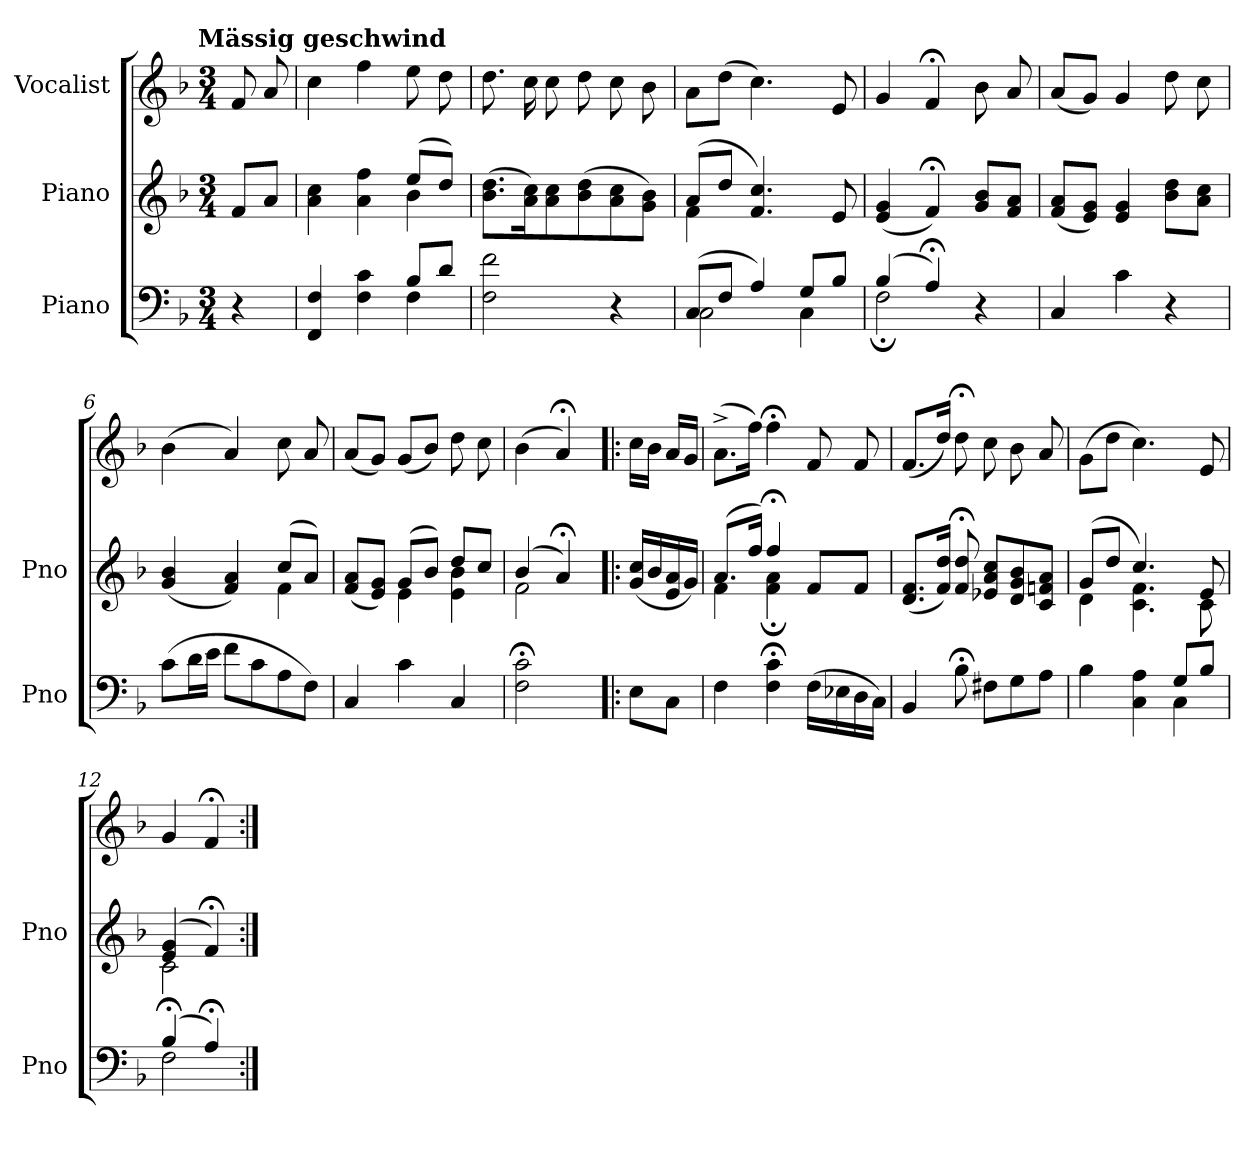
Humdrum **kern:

**kern	**kern	**kern
*part3	*part2	*part1
*staff3	*staff2	*staff1
*I"Piano	*I"Piano	*I"Vocalist
*I'Pno	*I'Pno	*
*clefF4	*clefG2	*clefG2
*k[b-]	*k[b-]	*k[b-]
*F:	*F:	*F:
!!LO:TX:omd:t=Mässig geschwind
*M3/4	*M3/4	*M3/4
*MM72	*MM72	*MM72
=	=	=
4r	8fL	8f
.	8aJ	8a
=1	=1	=1
*^	*^	*
4FF 4F	2ryy	4a 4cc	2ryy	4cc
4F 4c	.	4a 4ff	.	4ff
8B-L	4F	(8eeL	4b-	8ee
8dJ	.	8ddJ)	.	8dd
*v	*v	*	*	*
*	*v	*v	*
=2	=2	=2
2F 2f	(8.b- 8.ddL	8.dd
.	16a 16ccK)	16cc
.	8a 8cc	8cc
.	(8b- 8dd	8dd
4r	8a 8cc	8cc
.	8g 8b-J)	8b-
=3	=3	=3
*^	*^	*
(8CL	2C	(8aL	4f	8aL
8FJ	.	8ddJ	.	(8ddJ
4A)	.	4.f 4.cc)	2ryy	4.cc)
8GL	4C	.	.	.
8B-J	.	8e	.	8e
*	*	*v	*v	*
=4	=4	=4	=4
(4B-	2F;<	(4e 4g	4g
4A;<)	.	4f;<)	4f;<
4r	4ryy	8g 8b-L	8b-
.	.	8f 8aJ	8a
*v	*v	*	*
=5	=5	=5
4C	(8f 8aL	(8aL
.	8e 8gJ)	8gJ)
4c	4e 4g	4g
4r	8b- 8ddL	8dd
.	8a 8ccJ	8cc
=6	=6	=6
*	*^	*
(8cL	(4g 4b-	2ryy	(4b-
16dL	.	.	.
16eJJ	.	.	.
8fL	4f 4a)	.	4a)
8c	.	.	.
8A	(8ccL	4f	8cc
8FJ)	8aJ)	.	8a
=7	=7	=7	=7
4C	(8f 8aL	4ryy	(8aL
.	8e 8gJ)	.	8gJ)
4c	(8gL	4e	(8gL
.	8b-J)	.	8b-J)
4C	8ddL	4e 4b-	8dd
.	8ccJ	.	8cc
=8	=8	=8	=8
2F;< 2c;<	(4b-	2f	(4b-
.	4a;<)	.	4a;<)
*	*v	*v	*
=!|:	=!|:	=!|:
8EL	(16g 16ccLL	16ccLL
.	16b-	16b-JJ
8CJ	16e 16a	16aLL
.	16gJJ)	16gJJ
=9	=9	=9
*	*^	*
4F	(8.aL	4f	(8.a^L
.	16ffJk)	.	16ffJk)
4F;< 4c;<	4ff;<	4f;< 4a;<	4ff;<
(16FLL	8fL	4ryy	8f
16E-X	.	.	.
16D	8fJ	.	8f
16CJJ)	.	.	.
*	*v	*v	*
=10	=10	=10
4BB-	(8.d 8.fL	(8.fL
.	16f 16ddJk)	16ddJk)
8B-;<	8f;< 8dd;<	8dd;<
8F#XL	8e-X 8a 8ccL	8cc
8G	8d 8g 8b-	8b-
8AJ	8c 8fn 8aJ	8a
=11	=11	=11
*^	*^	*
4B-	2ryy	(8gL	4d	(8gL
.	.	8ddJ	.	8ddJ
4C 4A	.	4.cc)	4.c 4.f	4.cc)
8GL	4C	.	.	.
8B-J	.	8e	8c	8e
=12	=12	=12	=12	=12
(4B-;<	2F	(4e 4g	2c	4g
4A;<)	.	4f;<)	.	4f;<
*v	*v	*	*	*
*	*v	*v	*
=:|!	=:|!	=:|!
*-	*-	*-
